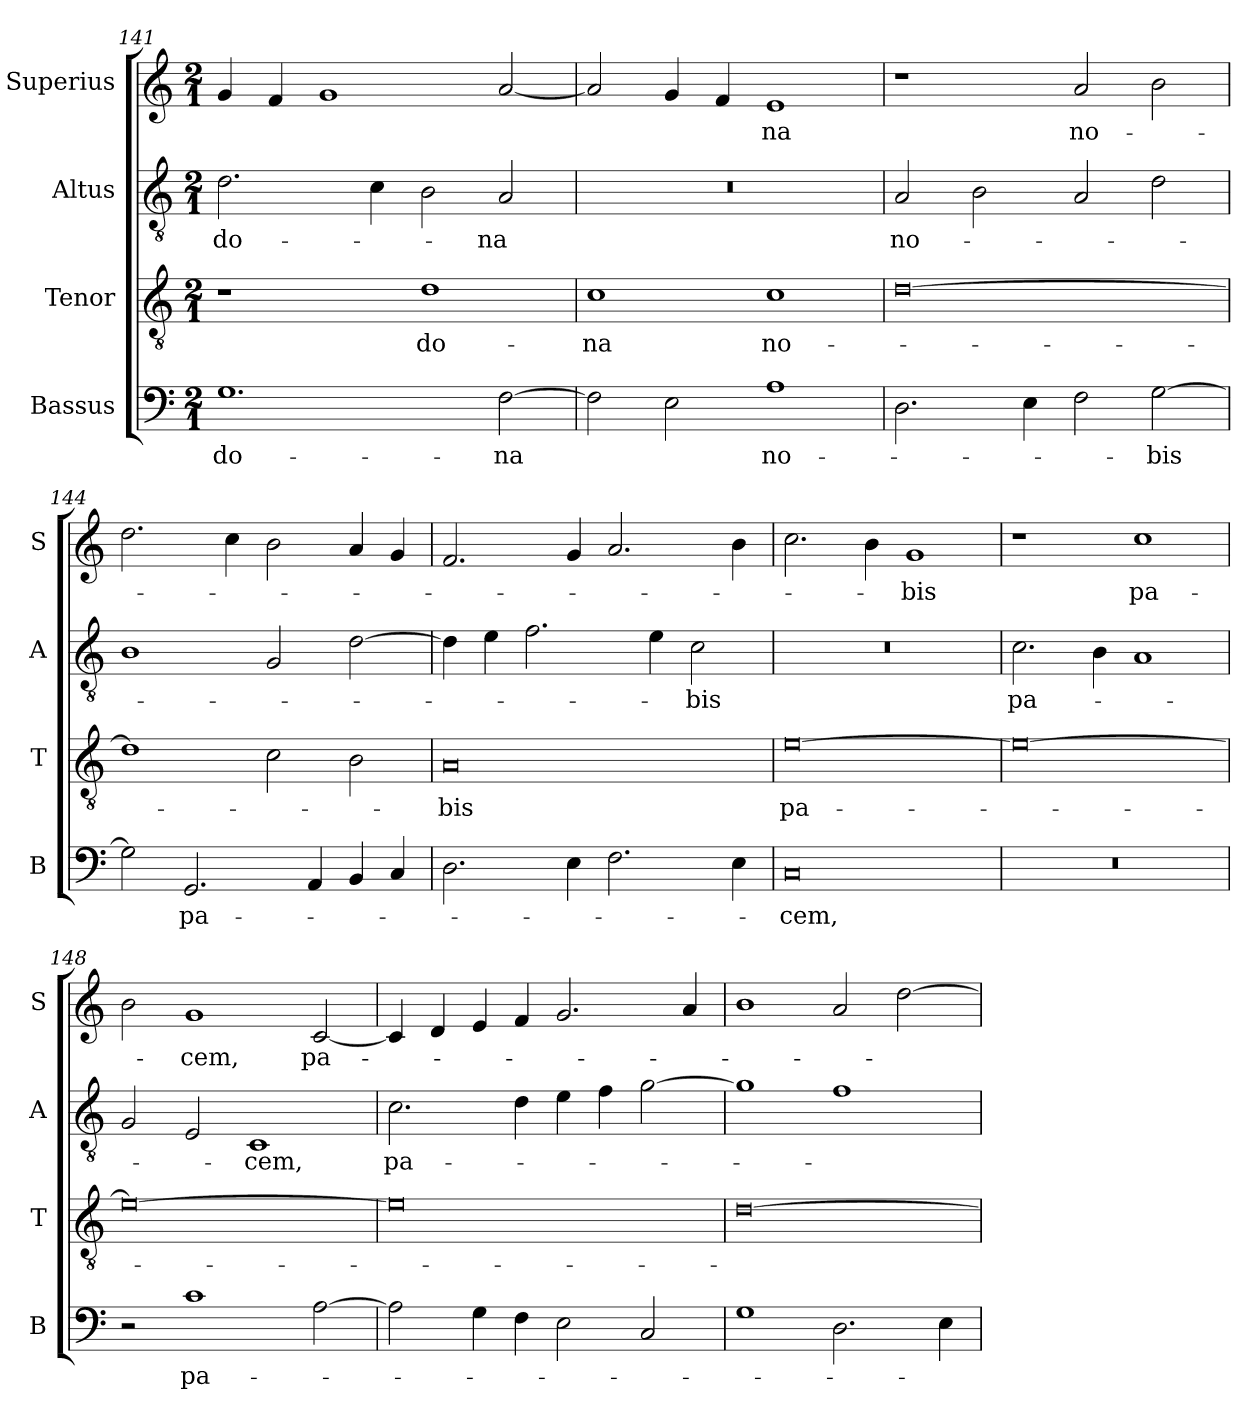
**kern	**text	**kern	**text	**kern	**text	**kern	**text
*part4	*part4	*part3	*part3	*part2	*part2	*part1	*part1
*staff4	*staff4	*staff3	*staff3	*staff2	*staff2	*staff1	*staff1
*I"Bassus	*	*I"Tenor	*	*I"Altus	*	*I"Superius	*
*I'B	*	*I'T	*	*I'A	*	*I'S	*
*clefF4	*	*clefGv2	*	*clefGv2	*	*clefG2	*
*k[]	*	*k[]	*	*k[]	*	*k[]	*
*M2/1	*	*M2/1	*	*M2/1	*	*M2/1	*
=141	=141	=141	=141	=141	=141	=141	=141
1.G	do-	1r	.	2.d	do-	4g	.
.	.	.	.	.	.	4f	.
.	.	.	.	.	.	1g	.
.	.	.	.	4c	.	.	.
!	!	!	!LO:LY:i	!	!	!	!
.	.	1d	do-	2B	.	.	.
[2F	-na	.	.	2A	-na	[2a	.
=142	=142	=142	=142	=142	=142	=142	=142
!	!	!	!LO:LY:i	!	!	!	!
2F]	.	1c	-na	0r	.	2a]	.
2E	.	.	.	.	.	4g	.
.	.	.	.	.	.	4f	.
!	!	!	!LO:LY:i	!	!	!	!LO:LY:i
1A	no-	1c	no-	.	.	1e	-na
=143	=143	=143	=143	=143	=143	=143	=143
2.D	.	[0d	.	2A	no-	1r	.
.	.	.	.	2B	.	.	.
4E	.	.	.	.	.	.	.
!	!	!	!	!	!	!	!LO:LY:i
2F	.	.	.	2A	.	2a	no-
[2G	-bis	.	.	2d	.	2b	.
=144	=144	=144	=144	=144	=144	=144	=144
2G]	.	1d]	.	1B	.	2.dd	.
!	!LO:LY:i	!	!	!	!	!	!
2.GG	pa-	.	.	.	.	.	.
.	.	.	.	.	.	4cc	.
.	.	2c	.	2G	.	2b	.
4AA	.	.	.	.	.	.	.
4BB	.	2B	.	[2d	.	4a	.
4C	.	.	.	.	.	4g	.
=145	=145	=145	=145	=145	=145	=145	=145
!	!	!	!LO:LY:i	!	!	!	!
2.D	.	0A	-bis	4d]	.	2.f	.
.	.	.	.	4e	.	.	.
.	.	.	.	2.f	.	.	.
4E	.	.	.	.	.	4g	.
2.F	.	.	.	.	.	2.a	.
.	.	.	.	4e	.	.	.
.	.	.	.	2c	-bis	.	.
4E	.	.	.	.	.	4b	.
=146	=146	=146	=146	=146	=146	=146	=146
!	!LO:LY:i	!	!	!	!	!	!
0C	-cem,	[0e	pa-	0r	.	2.cc	.
.	.	.	.	.	.	4b	.
.	.	.	.	.	.	1g	-bis
=147	=147	=147	=147	=147	=147	=147	=147
!	!	!	!	!	!LO:LY:i	!	!
0r	.	0e_	.	2.c	pa-	1r	.
.	.	.	.	4B	.	.	.
.	.	.	.	1A	.	1cc	pa-
=148	=148	=148	=148	=148	=148	=148	=148
2r	.	0e_	.	2G	.	2b	.
!	!LO:LY:i	!	!	!	!	!	!LO:LY:i
1c	pa-	.	.	2E	.	1g	-cem,
!	!	!	!	!	!LO:LY:i	!	!
.	.	.	.	1C	-cem,	.	.
!	!	!	!	!	!	!	!LO:LY:i
[2A	.	.	.	.	.	[2c	pa-
=149	=149	=149	=149	=149	=149	=149	=149
!	!	!	!	!	!LO:LY:i	!	!
2A]	.	0e]	.	2.c	pa-	4c]	.
.	.	.	.	.	.	4d	.
4G	.	.	.	.	.	4e	.
4F	.	.	.	4d	.	4f	.
2E	.	.	.	4e	.	2.g	.
.	.	.	.	4f	.	.	.
2C	.	.	.	[2g	.	.	.
.	.	.	.	.	.	4a	.
=150	=150	=150	=150	=150	=150	=150	=150
1G	.	[0d	.	1g]	.	1b	.
2.D	.	.	.	1f	.	2a	.
.	.	.	.	.	.	[2dd	.
4E	.	.	.	.	.	.	.
=	=	=	=	=	=	=	=
*-	*-	*-	*-	*-	*-	*-	*-
